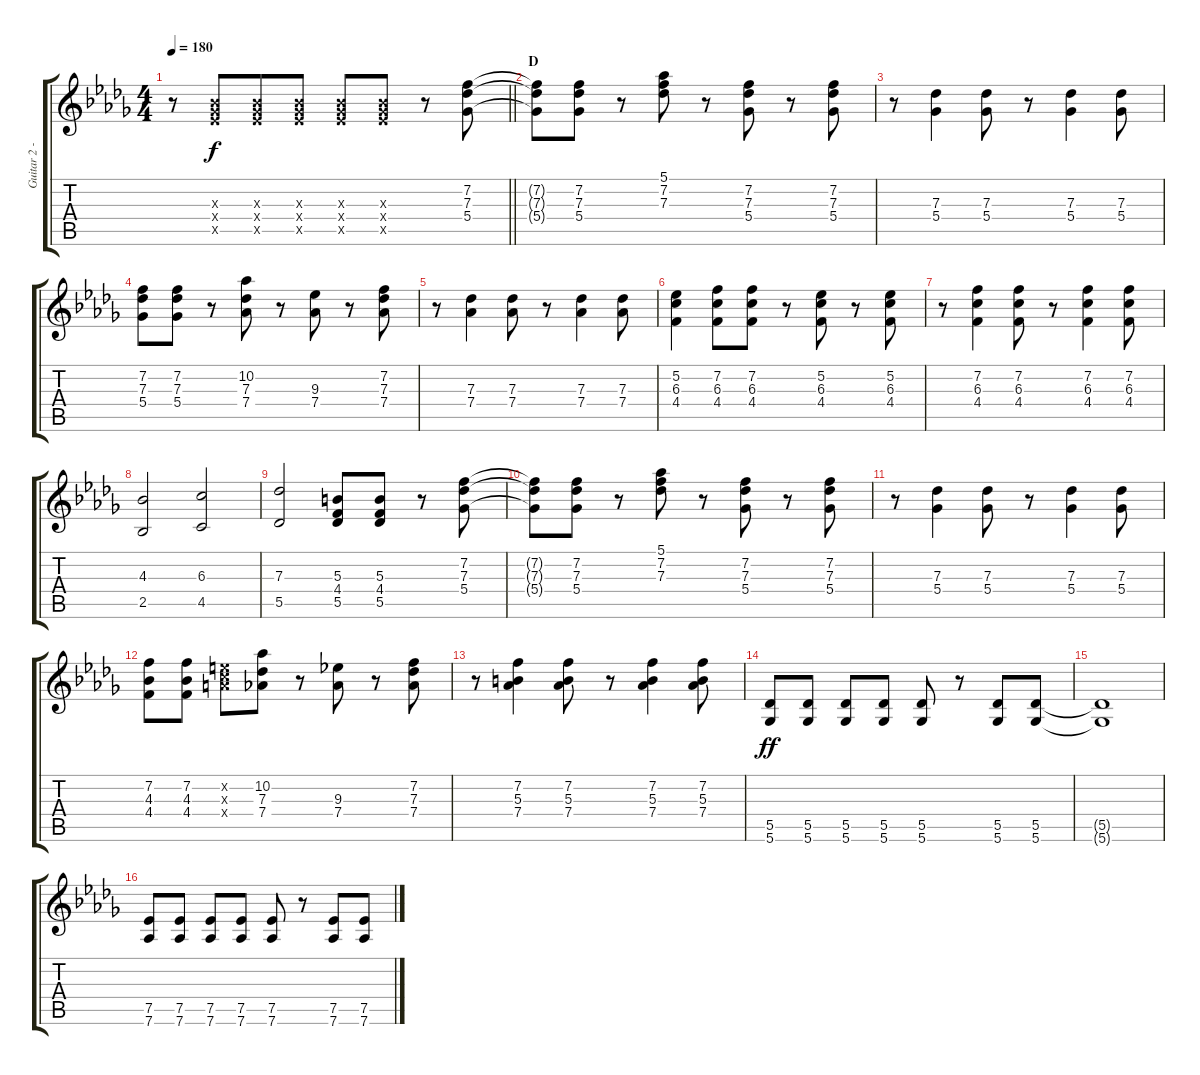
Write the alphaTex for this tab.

\track ("Guitar 2 - Sunao" "Guitar 2 -") {instrument distortionguitar}
\staff {score tabs}
\tuning (Eb4 Bb3 Gb3 Db3 Ab2 Db2) {hide}
\ts (4 4)
\tempo 180
\clef g2
\barLineRight lightlight
\ks db
r.8{dy ff} (4.3{x} 5.4{x} 7.5{x}).8{dy f beam merge} (4.3{x} 5.4{x} 7.5{x}).8 (4.3{x} 5.4{x} 7.5{x}).8 (4.3{x} 5.4{x} 7.5{x}).8 (4.3{x} 5.4{x} 7.5{x}).8 r.8 (7.2 7.3 5.4).8 |
\section ("" "D")
(7.2{t} 7.3{t} 5.4{t}).8 (7.2 7.3 5.4).8 r.8 (5.1 7.2 7.3).8 r.8 (7.2 7.3 5.4).8 r.8 (7.2 7.3 5.4).8 |
r.8 (7.3 5.4).4 (7.3 5.4).8 r.8 (7.3 5.4).4 (7.3 5.4).8 |
(7.2 7.3 5.4).8 (7.2 7.3 5.4).8 r.8 (10.2 7.3 7.4).8 r.8 (9.3 7.4).8 r.8 (7.2 7.3 7.4).8 |
r.8 (7.3 7.4).4 (7.3 7.4).8 r.8 (7.3 7.4).4 (7.3 7.4).8 |
(5.2 6.3 4.4).4 (7.2 6.3 4.4).8 (7.2 6.3 4.4).8 r.8 (5.2 6.3 4.4).8 r.8 (5.2 6.3 4.4).8 |
r.8 (7.2 6.3 4.4).4 (7.2 6.3 4.4).8 r.8 (7.2 6.3 4.4).4 (7.2 6.3 4.4).8 |
(4.3 2.5).2 (6.3 4.5).2 |
(7.3 5.5).2 (5.3 4.4 5.5).8 (5.3 4.4 5.5).8 r.8 (7.2 7.3 5.4).8 |
(7.2{t} 7.3{t} 5.4{t}).8 (7.2 7.3 5.4).8 r.8 (5.1 7.2 7.3).8 r.8 (7.2 7.3 5.4).8 r.8 (7.2 7.3 5.4).8 |
r.8 (7.3 5.4).4 (7.3 5.4).8 r.8 (7.3 5.4).4 (7.3 5.4).8 |
(7.2 4.3 4.4).8 (7.2 4.3 4.4).8 (6.2{x} 6.3{x} 8.4{x}).8 (10.2 7.3 7.4).8 r.8 (9.3 7.4).8 r.8 (7.2 7.3 7.4).8 |
r.8 (7.2 5.3 7.4).4 (7.2 5.3 7.4).8 r.8 (7.2 5.3 7.4).4 (7.2 5.3 7.4).8 |
(5.5 5.6).8{dy ff} (5.5 5.6).8 (5.5 5.6).8 (5.5 5.6).8 (5.5 5.6).8 r.8 (5.5 5.6).8 (5.5 5.6).8 |
(5.5{t} 5.6{t}).1 |
(7.5 7.6).8 (7.5 7.6).8 (7.5 7.6).8 (7.5 7.6).8 (7.5 7.6).8 r.8 (7.5 7.6).8 (7.5 7.6).8
